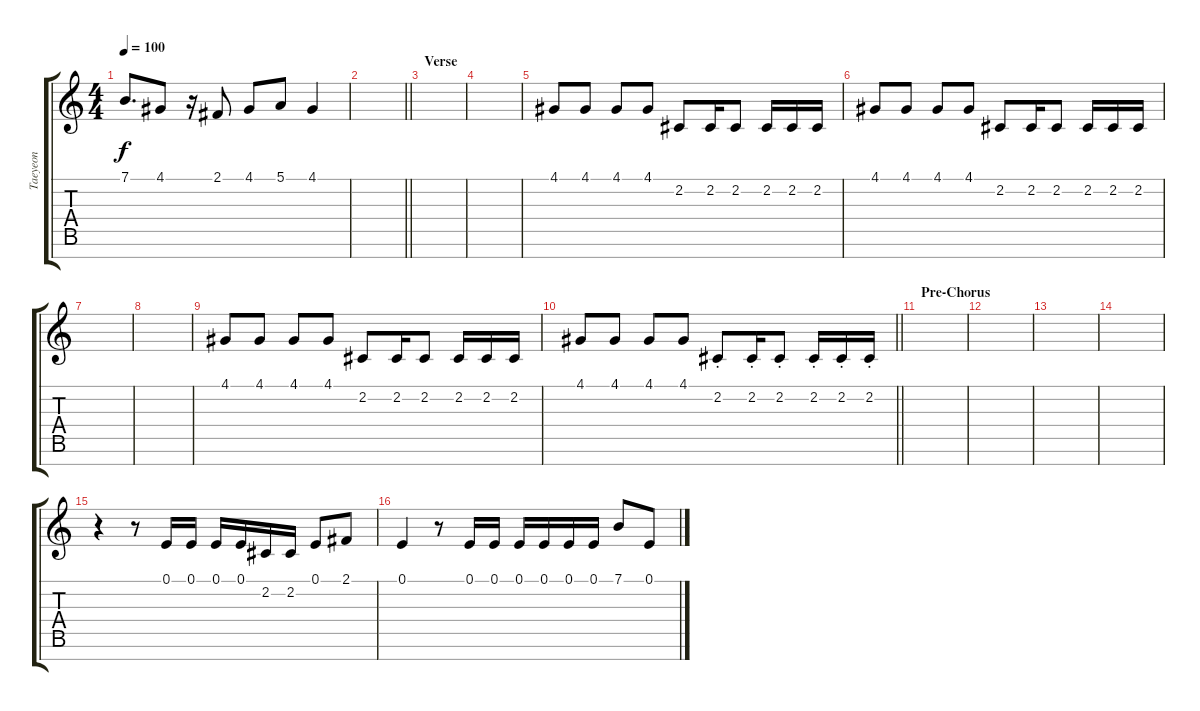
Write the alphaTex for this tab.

\track ("Taeyeon" "Taeyeon") {instrument flute}
\staff {score tabs}
\tuning (E4 B3 G3 D3 A2 E2 B1) {hide}
\ts (4 4)
\tempo 100
\clef g2
\ks c
7.1.8{d dy f} 4.1.8 r.16 2.1.8 4.1.8 5.1.8 4.1.4 |
\barLineRight lightlight
|
\section ("" "Verse")
|
|
4.1.8 4.1.8 4.1.8 4.1.8 2.2.8 2.2.16 2.2.8 2.2.16 2.2.16 2.2.16 |
4.1.8 4.1.8 4.1.8 4.1.8 2.2.8 2.2.16 2.2.8 2.2.16 2.2.16 2.2.16 |
|
|
4.1.8 4.1.8 4.1.8 4.1.8 2.2.8 2.2.16 2.2.8 2.2.16 2.2.16 2.2.16 |
\barLineRight lightlight
4.1.8 4.1.8 4.1.8 4.1.8 2.2{st}.8 2.2{st}.16 2.2{st}.8 2.2{st}.16 2.2{st}.16 2.2{st}.16 |
\section ("" "Pre-Chorus")
|
|
|
|
r.4{volume 16} r.8 0.1.16 0.1.16 0.1.16 0.1.16 2.2.16 2.2.16 0.1.8 2.1.8 |
0.1.4 r.8 0.1.16 0.1.16 0.1.16 0.1.16 0.1.16 0.1.16 7.1.8 0.1.8
